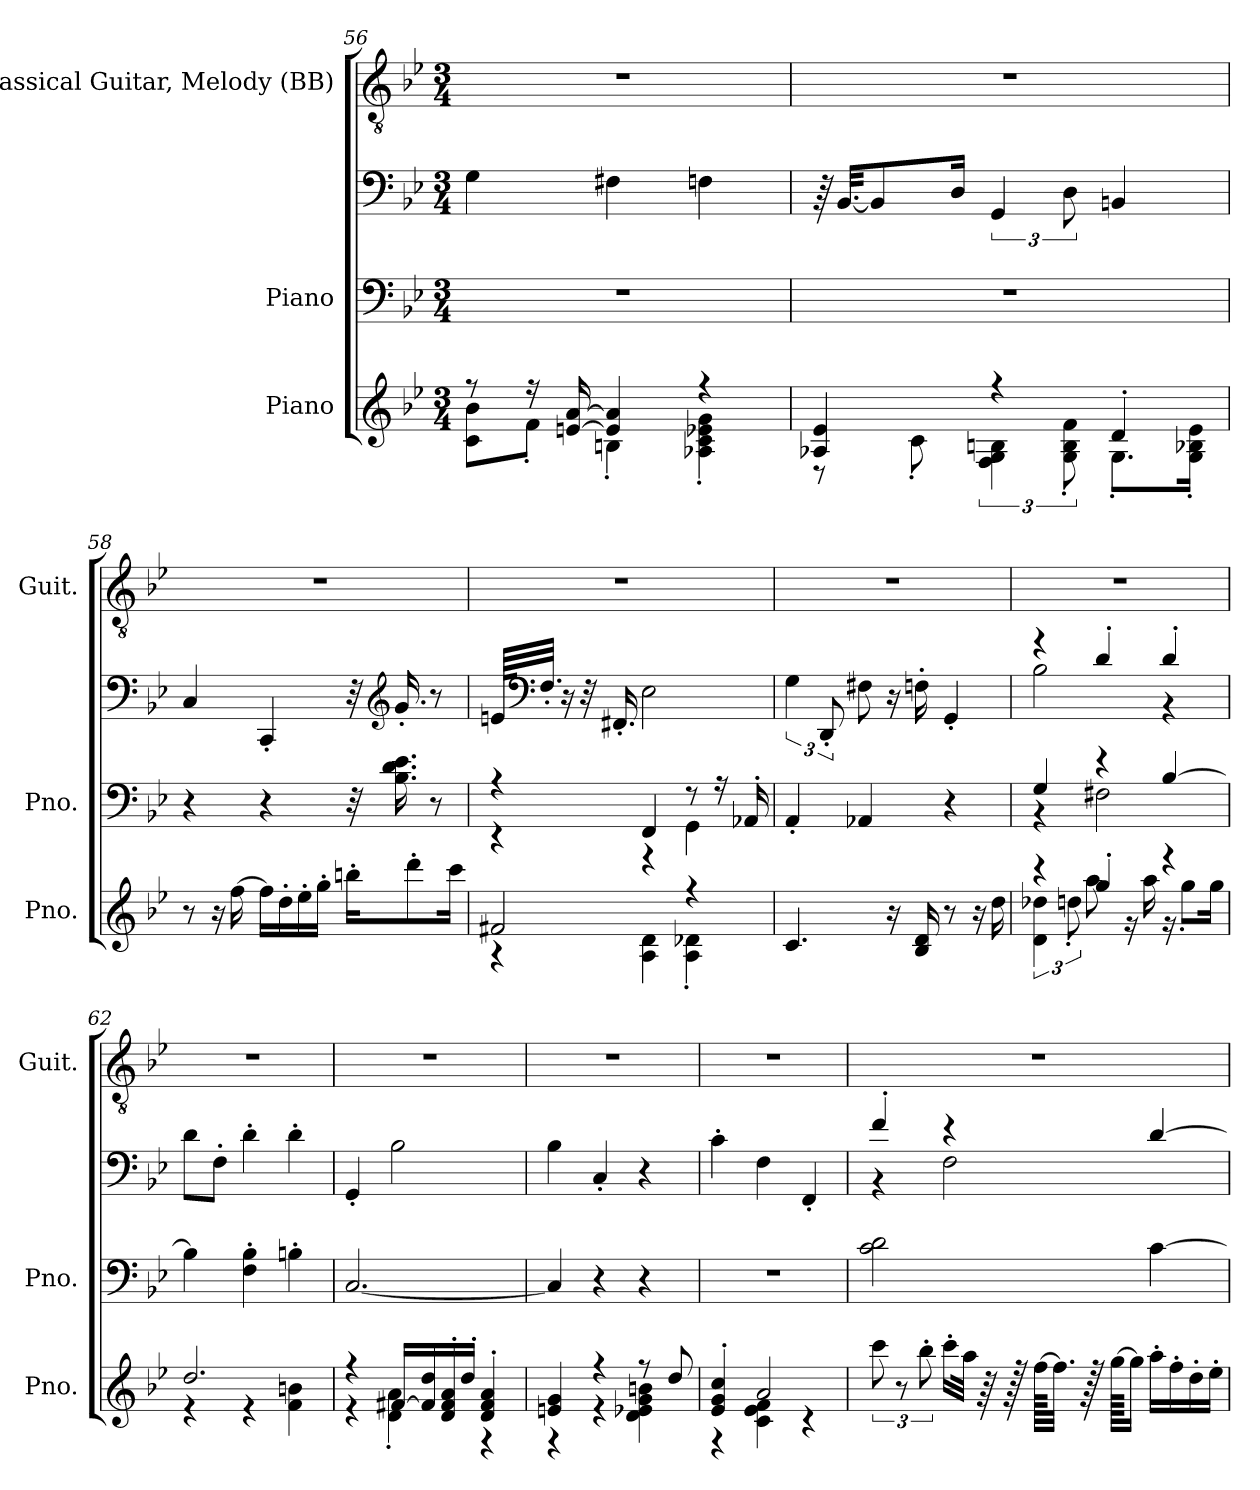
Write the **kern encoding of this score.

**kern	**kern	**kern	**kern
*part3	*part2	*part2	*part1
*staff4	*staff3	*staff2	*staff1
*I"Piano	*I"Piano	*	*I"Classical Guitar, Melody  (BB)
*I'Pno.	*I'Pno.	*	*I'Guit.
*clefG2	*clefF4	*clefF4	*clefGv2
*k[b-e-]	*k[b-e-]	*k[b-e-]	*k[b-e-]
*M3/4	*M3/4	*M3/4	*M3/4
=56	=56	=56	=56
*^	*	*	*
8r	8c\ 8b-\L	2.r	4G\	2.r
16r	8f'\J	.	.	.
[16en/ [16a/	.	.	.	.
4e/] 4a/]	4Bn'\	.	4F#X\	.
4r	4A-X\' 4c\' 4e-X\' 4g\'	.	4Fn\	.
=57	=57	=57	=57	=57
4A-X/ 4e-/	8r	2.r	64r	2.r
.	.	.	[32.BB-/KKL	.
.	.	.	8BB-/]	.
.	8c'\	.	.	.
.	.	.	16D/Jk	.
4r	6F\ 6G\ 6Bn\	.	6GG/	.
.	12G\' 12B\' 12f\'	.	12D\	.
4d'/	8.G'\L	.	4BBn/	.
.	16G\' 16B-X\' 16e-\'Jk	.	.	.
*v	*v	*	*	*
!!LO:LB:g=z
=58	=58	=58	=58
8r	4r	4C/	2.r
16r	.	.	.
[16ff\	.	.	.
16ff\LL]	4r	4CC'/	.
16dd'\	.	.	.
16ee-'\	.	.	.
16gg'\JJ	.	.	.
16bbn'\KL	32r	32r	.
*	*	*clefG2	*
.	16.B-\ 16.d\ 16.e-\	16.g'/	.
8ddd'\	.	.	.
.	8r	8r	.
16ccc\Jk	.	.	.
=59	=59	=59	=59
*^	*^	*	*
2f#X/	4r	4r	4r	64en/KLLL	2.r
*	*	*	*	*clefF4	*
.	.	.	.	32.F'/JJJ	.
.	.	.	.	16r	.
.	.	.	.	32r	.
.	.	.	.	16.FF#X'/	.
.	4A\ 4d\	4FF/	4r	2E-\	.
4r	4A\' 4d-X\'	8r	4GG\	.	.
.	.	16r	.	.	.
.	.	16AA-X'/	.	.	.
*v	*v	*	*	*	*
*	*v	*v	*	*
=60	=60	=60	=60
4.c/	4AA'/	6G\	2.r
.	.	12DD'/	.
.	4AA-X/	8F#X\	.
16r	.	16r	.
16B-/ 16d/	.	16Fn'\	.
8r	4r	4GG'/	.
16r	.	.	.
16dd\	.	.	.
!!LO:PB:g=z
=61	=61	=61	=61
*^	*^	*^	*
4r	6d\ 6dd-X\	4G/	4r	4r	2B-\	2.r
.	12ddn'\	.	.	.	.	.
4gg'/	8aa\	4r	2F#X\	4d'/	.	.
.	16r	.	.	.	.	.
.	16aa\	.	.	.	.	.
4r	16r	[4B-/	.	4d'/	4r	.
.	8gg'\L	.	.	.	.	.
.	16gg\Jk	.	.	.	.	.
*	*	*v	*v	*	*	*
*	*	*	*v	*v	*
=62	=62	=62	=62	=62
2.dd/	4r	4B-\]	8d\L	2.r
.	.	.	8F'\J	.
.	4r	4F\' 4B-\'	4d'\	.
.	4f\ 4bn\	4Bn'\	4d'\	.
=63	=63	=63	=63	=63
4r	4r	[2.C/	4GG'/	2.r
[16f#X/LL	4d\' 4a\'	.	2B-\	.
16f#/] 16dd/	.	.	.	.
16d/' 16f#/' 16a/'	.	.	.	.
16dd'/JJ	.	.	.	.
4d/' 4f#/' 4a/'	4r	.	.	.
=64	=64	=64	=64	=64
4en/ 4g/	4r	4C/]	4B-\	2.r
4r	4r	4r	4C'/	.
8r	4d\ 4e-X\ 4g\ 4bn\	4r	4r	.
8dd/	.	.	.	.
=65	=65	=65	=65	=65
4e-/' 4g/' 4cc/'	4r	2.r	4c'\	2.r
2a/	4c\ 4e-\ 4f\	.	4F\	.
.	4r	.	4FF'/	.
*v	*v	*	*	*
!!LO:LB:g=z
=66	=66	=66	=66
*	*	*^	*
12ccc\	2c\ 2d\	4f'/	4r	2.r
12r	.	.	.	.
12bb-'\	.	.	.	.
16ccc'\LL	.	4r	2F\	.
32aa\JJk	.	.	.	.
64r	.	.	.	.
128r	.	.	.	.
[128ff\KKLLL	.	.	.	.
32.ff\JJJ]	.	.	.	.
128r	.	.	.	.
[128gg\KKKLL	.	.	.	.
16gg\JJ]	.	.	.	.
16aa'\LL	[4c\	[4d/	.	.
16ff'\	.	.	.	.
16dd'\	.	.	.	.
16ee-'\JJ	.	.	.	.
*	*	*v	*v	*
=	=	=	=
*-	*-	*-	*-
